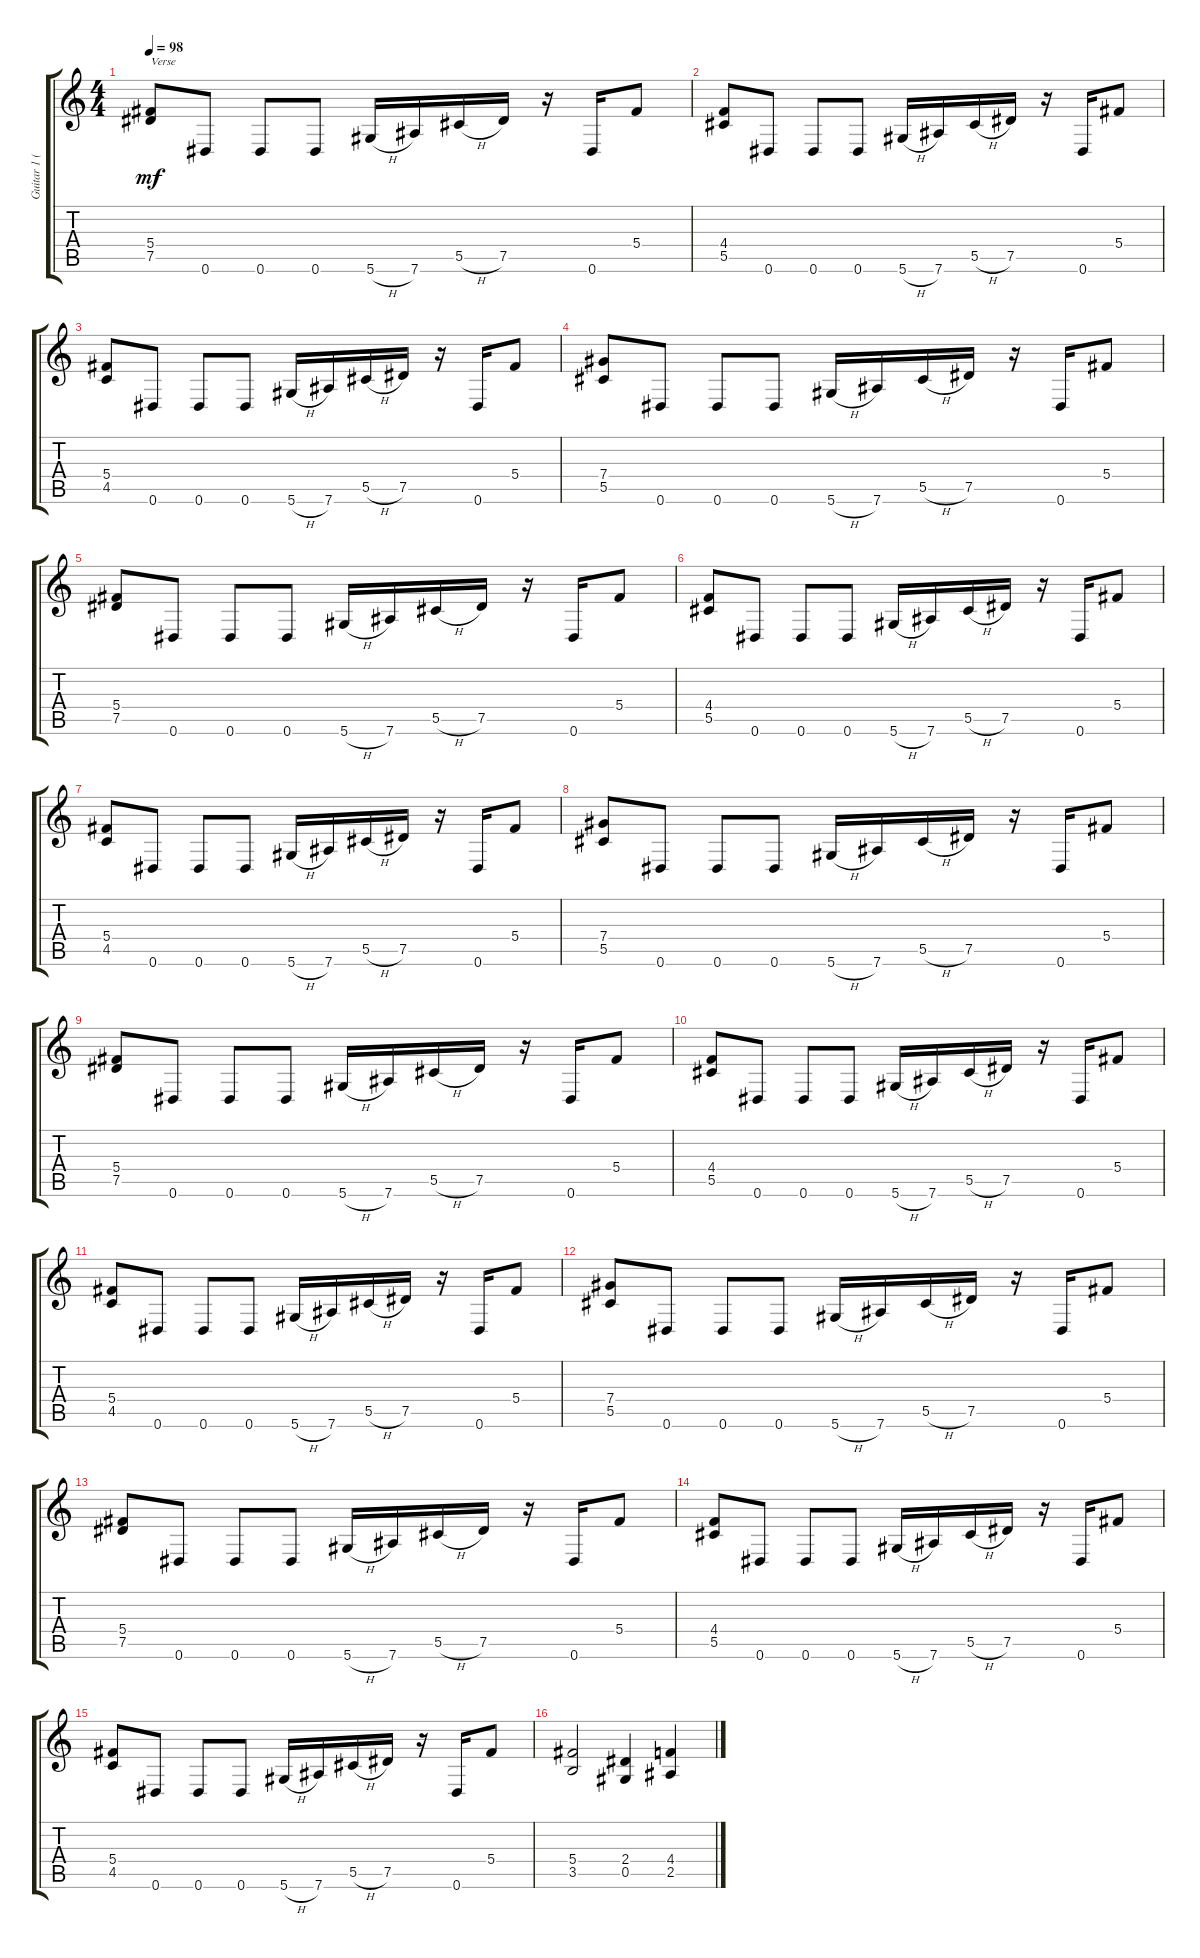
\track ("Guitar 1 (Rhythm)" "Guitar 1 (") {instrument distortionguitar}
\staff {score tabs}
\tuning (Eb4 Bb3 Gb3 Db3 Ab2 Eb2) {hide}
\ts (4 4)
\tempo 98
\clef g2
\ks c
(5.4 7.5).8{txt "Verse" dy mf} 0.6.8 0.6.8 0.6.8 5.6{h}.16 7.6.16 5.5{h}.16 7.5.16 r.16 0.6.16 5.4.8 |
(4.4 5.5).8 0.6.8 0.6.8 0.6.8 5.6{h}.16 7.6.16 5.5{h}.16 7.5.16 r.16 0.6.16 5.4.8 |
(5.4 4.5).8 0.6.8 0.6.8 0.6.8 5.6{h}.16 7.6.16 5.5{h}.16 7.5.16 r.16 0.6.16 5.4.8 |
(7.4 5.5).8 0.6.8 0.6.8 0.6.8 5.6{h}.16 7.6.16 5.5{h}.16 7.5.16 r.16 0.6.16 5.4.8 |
(5.4 7.5).8 0.6.8 0.6.8 0.6.8 5.6{h}.16 7.6.16 5.5{h}.16 7.5.16 r.16 0.6.16 5.4.8 |
(4.4 5.5).8 0.6.8 0.6.8 0.6.8 5.6{h}.16 7.6.16 5.5{h}.16 7.5.16 r.16 0.6.16 5.4.8 |
(5.4 4.5).8 0.6.8 0.6.8 0.6.8 5.6{h}.16 7.6.16 5.5{h}.16 7.5.16 r.16 0.6.16 5.4.8 |
(7.4 5.5).8 0.6.8 0.6.8 0.6.8 5.6{h}.16 7.6.16 5.5{h}.16 7.5.16 r.16 0.6.16 5.4.8 |
(5.4 7.5).8 0.6.8 0.6.8 0.6.8 5.6{h}.16 7.6.16 5.5{h}.16 7.5.16 r.16 0.6.16 5.4.8 |
(4.4 5.5).8 0.6.8 0.6.8 0.6.8 5.6{h}.16 7.6.16 5.5{h}.16 7.5.16 r.16 0.6.16 5.4.8 |
(5.4 4.5).8 0.6.8 0.6.8 0.6.8 5.6{h}.16 7.6.16 5.5{h}.16 7.5.16 r.16 0.6.16 5.4.8 |
(7.4 5.5).8 0.6.8 0.6.8 0.6.8 5.6{h}.16 7.6.16 5.5{h}.16 7.5.16 r.16 0.6.16 5.4.8 |
(5.4 7.5).8 0.6.8 0.6.8 0.6.8 5.6{h}.16 7.6.16 5.5{h}.16 7.5.16 r.16 0.6.16 5.4.8 |
(4.4 5.5).8 0.6.8 0.6.8 0.6.8 5.6{h}.16 7.6.16 5.5{h}.16 7.5.16 r.16 0.6.16 5.4.8 |
(5.4 4.5).8 0.6.8 0.6.8 0.6.8 5.6{h}.16 7.6.16 5.5{h}.16 7.5.16 r.16 0.6.16 5.4.8 |
(5.4 3.5).2 (2.4 0.5).4 (4.4 2.5).4
